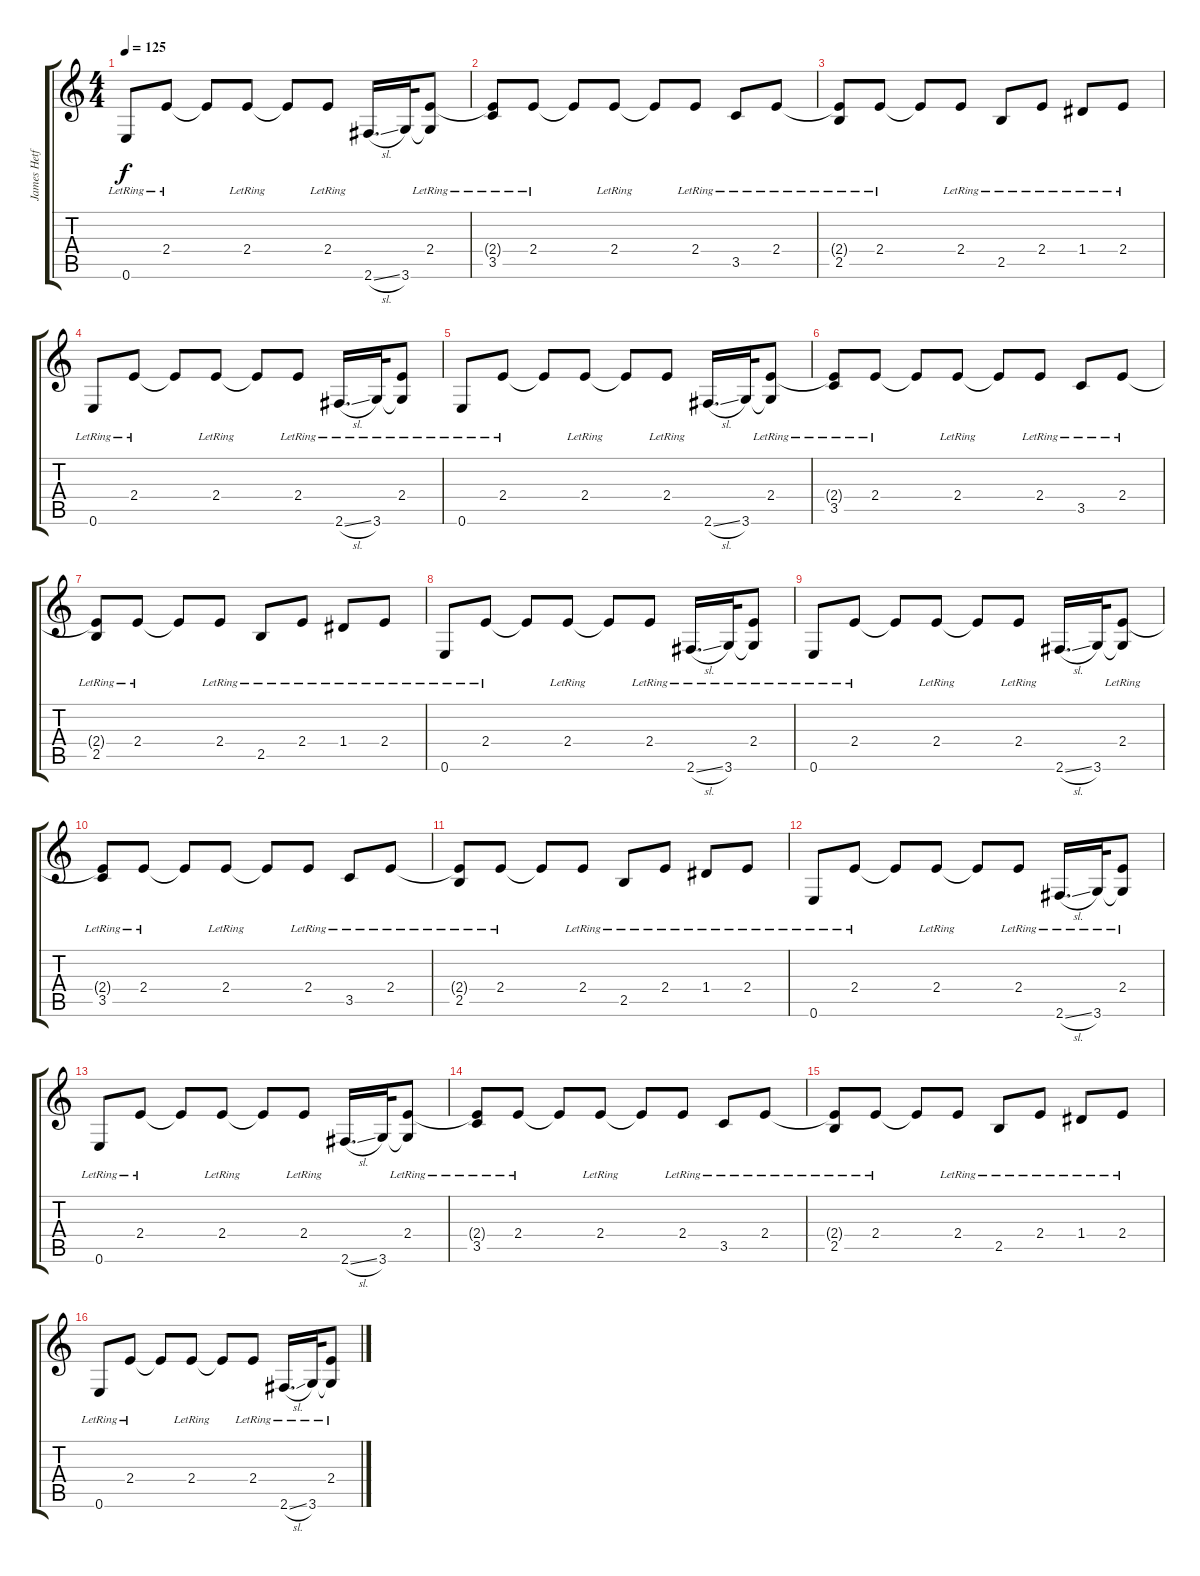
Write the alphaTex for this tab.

\track ("James Hetfield" "James Hetf") {instrument acousticguitarnylon}
\staff {score tabs}
\tuning (E4 B3 G3 D3 A2 E2) {hide}
\ts (4 4)
\tempo 125
\clef g2
\ks c
0.6{lr}.8{dy f} 2.4{lr}.8 2.4{t}.8 2.4{lr}.8 2.4{t}.8 2.4{lr}.8 2.6{sl}.16{d} 3.6.32 (2.4{lr} 3.6{t}).8 |
(2.4{t} 3.5{lr}).8 2.4{lr}.8 2.4{t}.8 2.4{lr}.8 2.4{t}.8 2.4{lr}.8 3.5{lr}.8 2.4{lr}.8 |
(2.4{t} 2.5{lr}).8 2.4{lr}.8 2.4{t}.8 2.4{lr}.8 2.5{lr}.8 2.4{lr}.8 1.4{lr}.8 2.4{lr}.8 |
0.6{lr}.8 2.4{lr}.8 2.4{t}.8 2.4{lr}.8 2.4{t}.8 2.4{lr}.8 2.6{sl lr}.16{d} 3.6{lr}.32 (2.4{lr} 3.6{t}).8 |
0.6{lr}.8 2.4{lr}.8 2.4{t}.8 2.4{lr}.8 2.4{t}.8 2.4{lr}.8 2.6{sl}.16{d} 3.6.32 (2.4{lr} 3.6{t}).8 |
(2.4{t} 3.5{lr}).8 2.4{lr}.8 2.4{t}.8 2.4{lr}.8 2.4{t}.8 2.4{lr}.8 3.5{lr}.8 2.4{lr}.8 |
(2.4{t} 2.5{lr}).8 2.4{lr}.8 2.4{t}.8 2.4{lr}.8 2.5{lr}.8 2.4{lr}.8 1.4{lr}.8 2.4{lr}.8 |
0.6{lr}.8 2.4{lr}.8 2.4{t}.8 2.4{lr}.8 2.4{t}.8 2.4{lr}.8 2.6{sl lr}.16{d} 3.6{lr}.32 (2.4{lr} 3.6{t}).8 |
0.6{lr}.8 2.4{lr}.8 2.4{t}.8 2.4{lr}.8 2.4{t}.8 2.4{lr}.8 2.6{sl}.16{d} 3.6.32 (2.4{lr} 3.6{t}).8 |
(2.4{t} 3.5{lr}).8 2.4{lr}.8 2.4{t}.8 2.4{lr}.8 2.4{t}.8 2.4{lr}.8 3.5{lr}.8 2.4{lr}.8 |
(2.4{t} 2.5{lr}).8 2.4{lr}.8 2.4{t}.8 2.4{lr}.8 2.5{lr}.8 2.4{lr}.8 1.4{lr}.8 2.4{lr}.8 |
0.6{lr}.8 2.4{lr}.8 2.4{t}.8 2.4{lr}.8 2.4{t}.8 2.4{lr}.8 2.6{sl lr}.16{d} 3.6{lr}.32 (2.4{lr} 3.6{t}).8 |
0.6{lr}.8 2.4{lr}.8 2.4{t}.8 2.4{lr}.8 2.4{t}.8 2.4{lr}.8 2.6{sl}.16{d} 3.6.32 (2.4{lr} 3.6{t}).8 |
(2.4{t} 3.5{lr}).8 2.4{lr}.8 2.4{t}.8 2.4{lr}.8 2.4{t}.8 2.4{lr}.8 3.5{lr}.8 2.4{lr}.8 |
(2.4{t} 2.5{lr}).8 2.4{lr}.8 2.4{t}.8 2.4{lr}.8 2.5{lr}.8 2.4{lr}.8 1.4{lr}.8 2.4{lr}.8 |
0.6{lr}.8 2.4{lr}.8 2.4{t}.8 2.4{lr}.8 2.4{t}.8 2.4{lr}.8 2.6{sl lr}.16{d} 3.6{lr}.32 (2.4{lr} 3.6{t}).8
